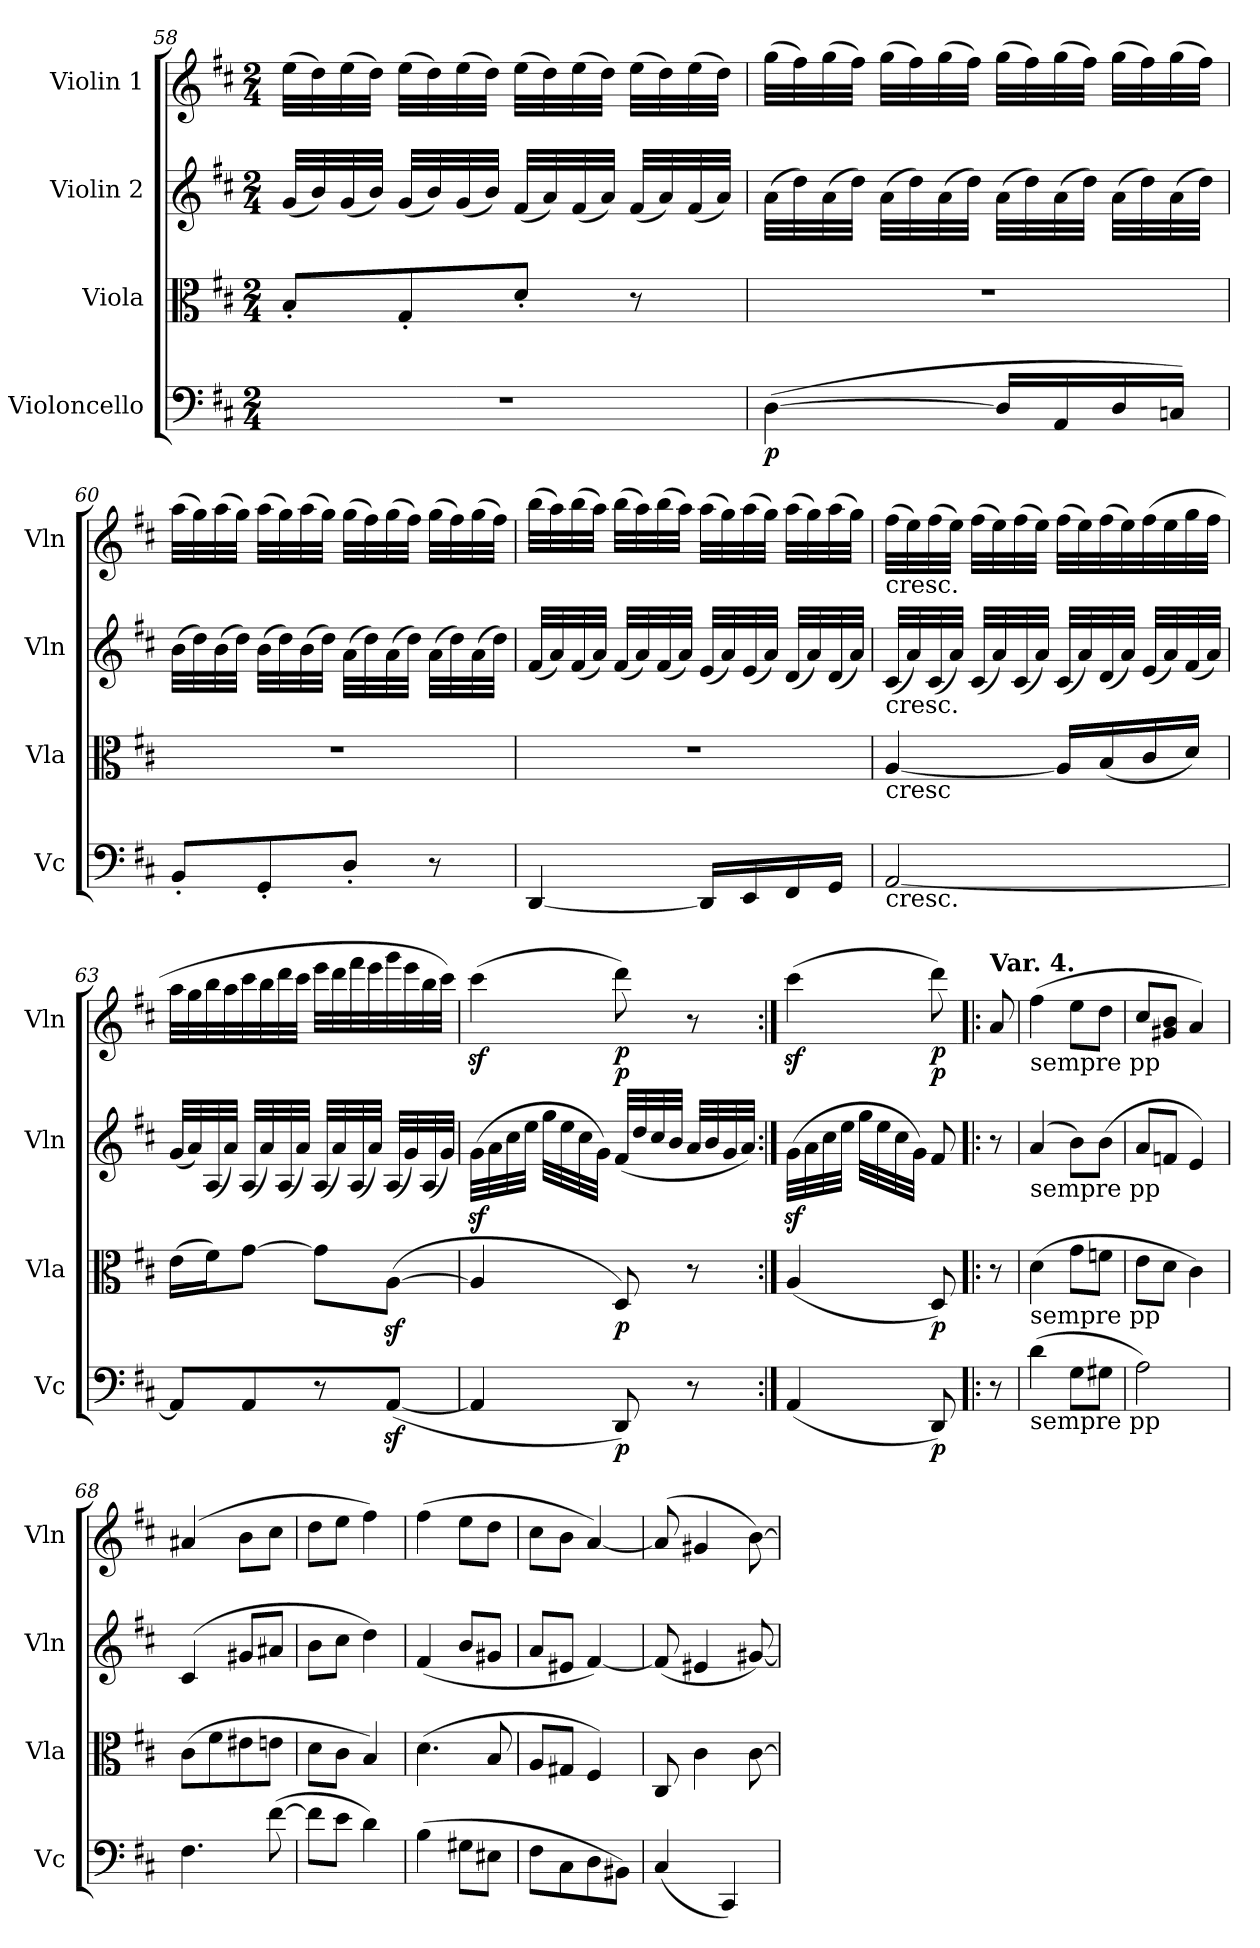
**kern	**dynam	**kern	**dynam	**kern	**dynam	**kern	**dynam
*part4	*part4	*part3	*part3	*part2	*part2	*part1	*part1
*staff4	*staff4	*staff3	*staff3	*staff2	*staff2	*staff1	*staff1
*I"Violoncello	*	*I"Viola	*	*I"Violin 2	*	*I"Violin 1	*
*I'Vc	*	*I'Vla	*	*I'Vln	*	*I'Vln	*
*clefF4	*	*clefC3	*	*clefG2	*	*clefG2	*
*k[f#c#]	*	*k[f#c#]	*	*k[f#c#]	*	*k[f#c#]	*
*D:	*	*D:	*	*D:	*	*D:	*
*M2/4	*	*M2/4	*	*M2/4	*	*M2/4	*
=58	=58	=58	=58	=58	=58	=58	=58
2r	.	8B'L	.	(32gLLL	.	(32eeLLL	.
.	.	.	.	32b)	.	32dd)	.
.	.	.	.	(32g	.	(32ee	.
.	.	.	.	32bJJJ)	.	32ddJJJ)	.
.	.	8G'	.	(32gLLL	.	(32eeLLL	.
.	.	.	.	32b)	.	32dd)	.
.	.	.	.	(32g	.	(32ee	.
.	.	.	.	32bJJJ)	.	32ddJJJ)	.
.	.	8d'J	.	(32f#LLL	.	(32eeLLL	.
.	.	.	.	32a)	.	32dd)	.
.	.	.	.	(32f#	.	(32ee	.
.	.	.	.	32aJJJ)	.	32ddJJJ)	.
.	.	8r	.	(32f#LLL	.	(32eeLLL	.
.	.	.	.	32a)	.	32dd)	.
.	.	.	.	(32f#	.	(32ee	.
.	.	.	.	32aJJJ)	.	32ddJJJ)	.
=59	=59	=59	=59	=59	=59	=59	=59
([4D	p	2r	.	(32aLLL	.	(32ggLLL	.
.	.	.	.	32dd)	.	32ff#)	.
.	.	.	.	(32a	.	(32gg	.
.	.	.	.	32ddJJJ)	.	32ff#JJJ)	.
.	.	.	.	(32aLLL	.	(32ggLLL	.
.	.	.	.	32dd)	.	32ff#)	.
.	.	.	.	(32a	.	(32gg	.
.	.	.	.	32ddJJJ)	.	32ff#JJJ)	.
16DLL]	.	.	.	(32aLLL	.	(32ggLLL	.
.	.	.	.	32dd)	.	32ff#)	.
16AA	.	.	.	(32a	.	(32gg	.
.	.	.	.	32ddJJJ)	.	32ff#JJJ)	.
16D	.	.	.	(32aLLL	.	(32ggLLL	.
.	.	.	.	32dd)	.	32ff#)	.
16CnJJ)	.	.	.	(32a	.	(32gg	.
.	.	.	.	32ddJJJ)	.	32ff#JJJ)	.
=60	=60	=60	=60	=60	=60	=60	=60
8BB'L	.	2r	.	(32bLLL	.	(32aaLLL	.
.	.	.	.	32dd)	.	32gg)	.
.	.	.	.	(32b	.	(32aa	.
.	.	.	.	32ddJJJ)	.	32ggJJJ)	.
8GG'	.	.	.	(32bLLL	.	(32aaLLL	.
.	.	.	.	32dd)	.	32gg)	.
.	.	.	.	(32b	.	(32aa	.
.	.	.	.	32ddJJJ)	.	32ggJJJ)	.
8D'J	.	.	.	(32aLLL	.	(32ggLLL	.
.	.	.	.	32dd)	.	32ff#)	.
.	.	.	.	(32a	.	(32gg	.
.	.	.	.	32ddJJJ)	.	32ff#JJJ)	.
8r	.	.	.	(32aLLL	.	(32ggLLL	.
.	.	.	.	32dd)	.	32ff#)	.
.	.	.	.	(32a	.	(32gg	.
.	.	.	.	32ddJJJ)	.	32ff#JJJ)	.
=61	=61	=61	=61	=61	=61	=61	=61
[4DD	.	2r	.	(32f#LLL	.	(32bbLLL	.
.	.	.	.	32a)	.	32aa)	.
.	.	.	.	(32f#	.	(32bb	.
.	.	.	.	32aJJJ)	.	32aaJJJ)	.
.	.	.	.	(32f#LLL	.	(32bbLLL	.
.	.	.	.	32a)	.	32aa)	.
.	.	.	.	(32f#	.	(32bb	.
.	.	.	.	32aJJJ)	.	32aaJJJ)	.
16DDLL]	.	.	.	(32eLLL	.	(32aaLLL	.
.	.	.	.	32a)	.	32gg)	.
16EE	.	.	.	(32e	.	(32aa	.
.	.	.	.	32aJJJ)	.	32ggJJJ)	.
16FF#	.	.	.	(32dLLL	.	(32aaLLL	.
.	.	.	.	32a)	.	32gg)	.
16GGJJ	.	.	.	(32d	.	(32aa	.
.	.	.	.	32aJJJ)	.	32ggJJJ)	.
=62	=62	=62	=62	=62	=62	=62	=62
!	!	!	!	!	!	!LO:TX:b:t=cresc.	!
!	!	!	!	!LO:TX:b:t=cresc.	!	!	!
!	!	!LO:TX:b:t=cresc	!	!	!	!	!
!LO:TX:b:t=cresc.	!	!	!	!	!	!	!
[2AA	.	[4A	.	(32c#LLL	.	(32ff#LLL	.
.	.	.	.	32a)	.	32ee)	.
.	.	.	.	(32c#	.	(32ff#	.
.	.	.	.	32aJJJ)	.	32eeJJJ)	.
.	.	.	.	(32c#LLL	.	(32ff#LLL	.
.	.	.	.	32a)	.	32ee)	.
.	.	.	.	(32c#	.	(32ff#	.
.	.	.	.	32aJJJ)	.	32eeJJJ)	.
.	.	16ALL]	.	(32c#LLL	.	(32ff#LLL	.
.	.	.	.	32a)	.	32ee)	.
.	.	(16B	.	(32d	.	(32ff#	.
.	.	.	.	32aJJJ)	.	32ee)	.
.	.	16c#	.	(32eLLL	.	(32ff#	.
.	.	.	.	32a)	.	32ee	.
.	.	16dJJ)	.	(32f#	.	32gg	.
.	.	.	.	32aJJJ)	.	32ff#JJJ	.
=63	=63	=63	=63	=63	=63	=63	=63
8AAL]	.	(16eLL	.	(32gLLL	.	32aaLLL	.
.	.	.	.	32a)	.	32gg	.
.	.	16f#J)	.	(32A	.	32bb	.
.	.	.	.	32aJJJ)	.	32aa	.
8AA	.	[8gJ	.	(32ALLL	.	32ccc#	.
.	.	.	.	32a)	.	32bb	.
.	.	.	.	(32A	.	32ddd	.
.	.	.	.	32aJJJ)	.	32ccc#JJJ	.
8r	.	8gL]	.	(32ALLL	.	32eeeLLL	.
.	.	.	.	32a)	.	32ddd	.
.	.	.	.	(32A	.	32fff#	.
.	.	.	.	32aJJJ)	.	32eee	.
([8AAzJ	.	([8AzJ	.	(32ALLL	.	32ggg	.
.	.	.	.	32g)	.	32eee	.
.	.	.	.	(32A	.	32bb	.
.	.	.	.	32gJJJ)	.	32ccc#JJJ)	.
=64	=64	=64	=64	=64	=64	=64	=64
4AA]	.	4A]	.	(32gz>LLL	.	(4ccc#z	.
.	.	.	.	32a	.	.	.
.	.	.	.	32cc#	.	.	.
.	.	.	.	32eeJJJ	.	.	.
.	.	.	.	32ggLLL	.	.	.
.	.	.	.	32ee	.	.	.
.	.	.	.	32cc#	.	.	.
.	.	.	.	32gJJJ)	.	.	.
!	!	!	!	!	!LO:DY:a	!	!
8DD)	p	8D)	p	(32f#LLL	p	8ddd)	p
.	.	.	.	32dd	.	.	.
.	.	.	.	32cc#	.	.	.
.	.	.	.	32bJJJ	.	.	.
8r	.	8r	.	32aLLL	.	8r	.
.	.	.	.	32b	.	.	.
.	.	.	.	32g	.	.	.
.	.	.	.	32aJJJ)	.	.	.
=:|!	=:|!	=:|!	=:|!	=:|!	=:|!	=:|!	=:|!
(4AA	.	(4A	.	(32gz>LLL	.	(4ccc#z	.
.	.	.	.	32a	.	.	.
.	.	.	.	32cc#	.	.	.
.	.	.	.	32eeJJJ	.	.	.
.	.	.	.	32ggLLL	.	.	.
.	.	.	.	32ee	.	.	.
.	.	.	.	32cc#	.	.	.
.	.	.	.	32gJJJ)	.	.	.
!	!	!	!	!	!LO:DY:a	!	!
8DD)	p	8D)	p	8f#	p	8ddd)	p
=65!|:	=65!|:	=65!|:	=65!|:	=65!|:	=65!|:	=65!|:	=65!|:
!	!	!	!	!	!	!LO:TX:a:B:t=Var. 4.	!
8r	.	8r	.	8r	.	8a	.
=66	=66	=66	=66	=66	=66	=66	=66
!	!	!	!	!	!	!LO:TX:b:t=sempre pp	!
!	!	!	!	!LO:TX:b:t=sempre pp	!	!	!
!	!	!LO:TX:b:t=sempre pp	!	!	!	!	!
!LO:TX:b:t=sempre pp	!	!	!	!	!	!	!
(4d	.	(4d	.	(4a	.	(4ff#	.
8GL	.	8gL	.	8bL)	.	8eeL	.
8G#XJ	.	8fnJ	.	(8bJ	.	8ddJ	.
=67	=67	=67	=67	=67	=67	=67	=67
2A)	.	8eL	.	8aL	.	8cc#L	.
.	.	8dJ	.	8fnJ	.	8g#X 8bJ	.
.	.	4c#)	.	4e)	.	4a)	.
=68	=68	=68	=68	=68	=68	=68	=68
4.F#	.	(8c#L	.	(4c#	.	(4a#X	.
.	.	8f#	.	.	.	.	.
.	.	8e#X	.	8g#XL	.	8bL	.
([8f#	.	8enJ	.	8a#XJ	.	8cc#J	.
=69	=69	=69	=69	=69	=69	=69	=69
8f#L]	.	8dL	.	8bL	.	8ddL	.
8eJ	.	8c#J	.	8cc#J	.	8eeJ	.
4d)	.	4B)	.	4dd)	.	4ff#)	.
=70	=70	=70	=70	=70	=70	=70	=70
(4B	.	(4.d	.	(4f#	.	(4ff#	.
8G#XL	.	.	.	8bL	.	8eeL	.
8E#XJ	.	8B	.	8g#XJ	.	8ddJ	.
=71	=71	=71	=71	=71	=71	=71	=71
8F#L	.	8AL	.	8aL	.	8cc#L	.
8C#	.	8G#XJ	.	8e#XJ	.	8bJ	.
8D	.	4F#)	.	[4f#)	.	[4a)	.
8BB#XJ)	.	.	.	.	.	.	.
=72	=72	=72	=72	=72	=72	=72	=72
(4C#	.	8C#	.	(8f#]	.	(8a]	.
.	.	4c#	.	4e#X	.	4g#X	.
4CC#)	.	.	.	.	.	.	.
.	.	[8c#	.	[8g#X)	.	[8b)	.
=	=	=	=	=	=	=	=
*-	*-	*-	*-	*-	*-	*-	*-
